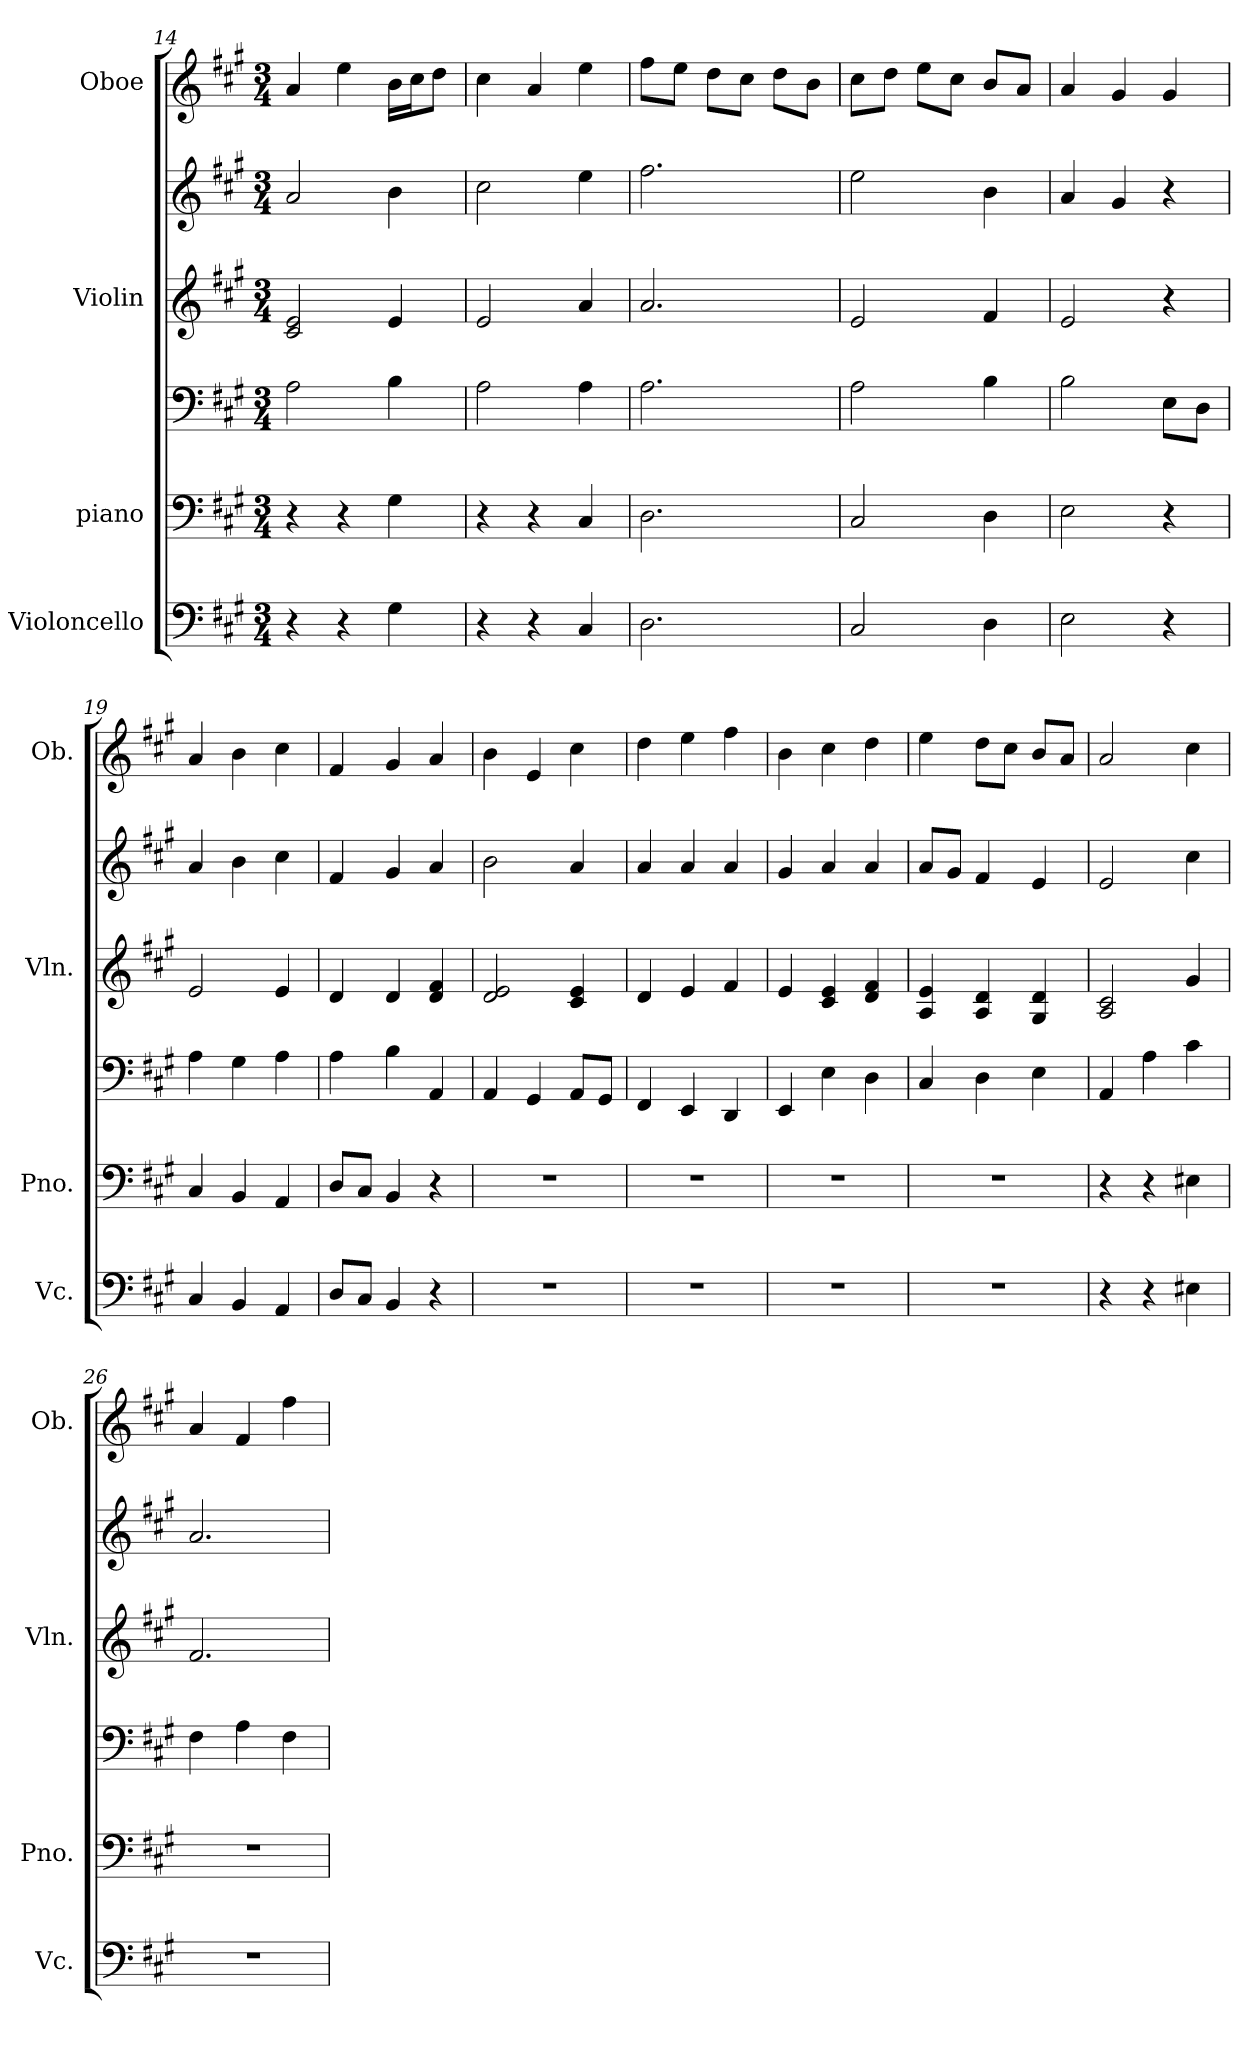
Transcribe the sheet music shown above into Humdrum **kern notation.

**kern	**kern	**kern	**kern	**kern	**kern
*part4	*part3	*part3	*part2	*part2	*part1
*staff6	*staff5	*staff4	*staff3	*staff2	*staff1
*I"Violoncello	*I"piano	*	*I"Violin	*	*I"Oboe
*I'Vc.	*I'Pno.	*	*I'Vln.	*	*I'Ob.
*clefF4	*clefF4	*clefF4	*clefG2	*clefG2	*clefG2
*k[f#c#g#]	*k[f#c#g#]	*k[f#c#g#]	*k[f#c#g#]	*k[f#c#g#]	*k[f#c#g#]
*M3/4	*M3/4	*M3/4	*M3/4	*M3/4	*M3/4
=14	=14	=14	=14	=14	=14
4r	4r	2A\	2c#/ 2e/	2a/	4a/
4r	4r	.	.	.	4ee\
4G#\	4G#\	4B\	4e/	4b\	16b\LL
.	.	.	.	.	16cc#\J
.	.	.	.	.	8dd\J
=15	=15	=15	=15	=15	=15
4r	4r	2A\	2e/	2cc#\	4cc#\
4r	4r	.	.	.	4a/
4C#/	4C#/	4A\	4a/	4ee\	4ee\
=16	=16	=16	=16	=16	=16
2.D\	2.D\	2.A\	2.a/	2.ff#\	8ff#\L
.	.	.	.	.	8ee\J
.	.	.	.	.	8dd\L
.	.	.	.	.	8cc#\J
.	.	.	.	.	8dd\L
.	.	.	.	.	8b\J
!!LO:PB:g=z
=17	=17	=17	=17	=17	=17
2C#/	2C#/	2A\	2e/	2ee\	8cc#\L
.	.	.	.	.	8dd\J
.	.	.	.	.	8ee\L
.	.	.	.	.	8cc#\J
4D\	4D\	4B\	4f#/	4b\	8b/L
.	.	.	.	.	8a/J
=18	=18	=18	=18	=18	=18
2E\	2E\	2B\	2e/	4a/	4a/
.	.	.	.	4g#/	4g#/
4r	4r	8E\L	4r	4r	4g#/
.	.	8D\J	.	.	.
=19	=19	=19	=19	=19	=19
4C#/	4C#/	4A\	2e/	4a/	4a/
4BB/	4BB/	4G#\	.	4b\	4b\
4AA/	4AA/	4A\	4e/	4cc#\	4cc#\
=20	=20	=20	=20	=20	=20
8D/L	8D/L	4A\	4d/	4f#/	4f#/
8C#/J	8C#/J	.	.	.	.
4BB/	4BB/	4B\	4d/	4g#/	4g#/
4r	4r	4AA/	4d/ 4f#/	4a/	4a/
=21	=21	=21	=21	=21	=21
2.r	2.r	4AA/	2d/ 2e/	2b\	4b\
.	.	4GG#/	.	.	4e/
.	.	8AA/L	4c#/ 4e/	4a/	4cc#\
.	.	8GG#/J	.	.	.
=22	=22	=22	=22	=22	=22
2.r	2.r	4FF#/	4d/	4a/	4dd\
.	.	4EE/	4e/	4a/	4ee\
.	.	4DD/	4f#/	4a/	4ff#\
=23	=23	=23	=23	=23	=23
2.r	2.r	4EE/	4e/	4g#/	4b\
.	.	4E\	4c#/ 4e/	4a/	4cc#\
.	.	4D\	4d/ 4f#/	4a/	4dd\
=24	=24	=24	=24	=24	=24
2.r	2.r	4C#/	4A/ 4e/	8a/L	4ee\
.	.	.	.	8g#/J	.
.	.	4D\	4A/ 4d/	4f#/	8dd\L
.	.	.	.	.	8cc#\J
.	.	4E\	4G#/ 4d/	4e/	8b/L
.	.	.	.	.	8a/J
=25	=25	=25	=25	=25	=25
4r	4r	4AA/	2A/ 2c#/	2e/	2a/
4r	4r	4A\	.	.	.
4E#X\	4E#X\	4c#\	4g#/	4cc#\	4cc#\
!!LO:LB:g=z
=26	=26	=26	=26	=26	=26
2.r	2.r	4F#\	2.f#/	2.a/	4a/
.	.	4A\	.	.	4f#/
.	.	4F#\	.	.	4ff#\
=	=	=	=	=	=
*-	*-	*-	*-	*-	*-
